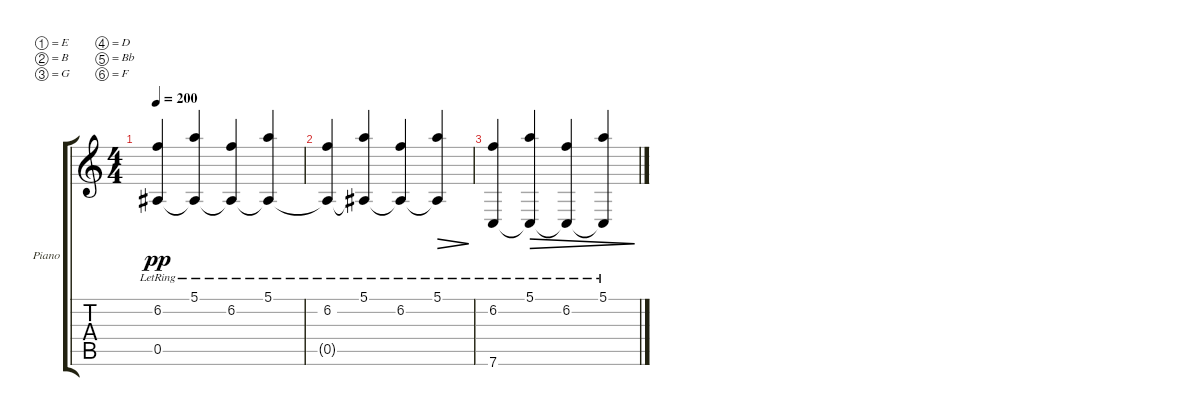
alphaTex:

\defaultSystemsLayout 4
\bracketExtendMode groupsimilarinstruments
\firstSystemTrackNameOrientation horizontal
\otherSystemsTrackNameOrientation horizontal
\track ("Piano" "Piano") {instrument acousticguitarsteel}
\staff {score tabs}
\tuning (E4 B3 G3 D3 Bb2 F1)
\ts (4 4)
\tempo 200
\clef g2
\ks c
(6.2{lr} 0.5{t}).4{dy pp} (5.1{lr} 0.5{t}).4 (6.2{lr} 0.5{t}).4 (5.1{lr} 0.5{t}).4 |
(6.2{lr} 0.5{t}).4 (5.1{lr} 0.5{t}).4 (6.2{lr} 0.5{t}).4 (5.1{lr} 0.5{t}).4{dec} |
(6.2{lr} 7.6).4 (5.1{lr} 7.6{t}).4{dec} (6.2{lr} 7.6{t}).4{dec} (5.1{lr} 7.6{t}).4{dec}
